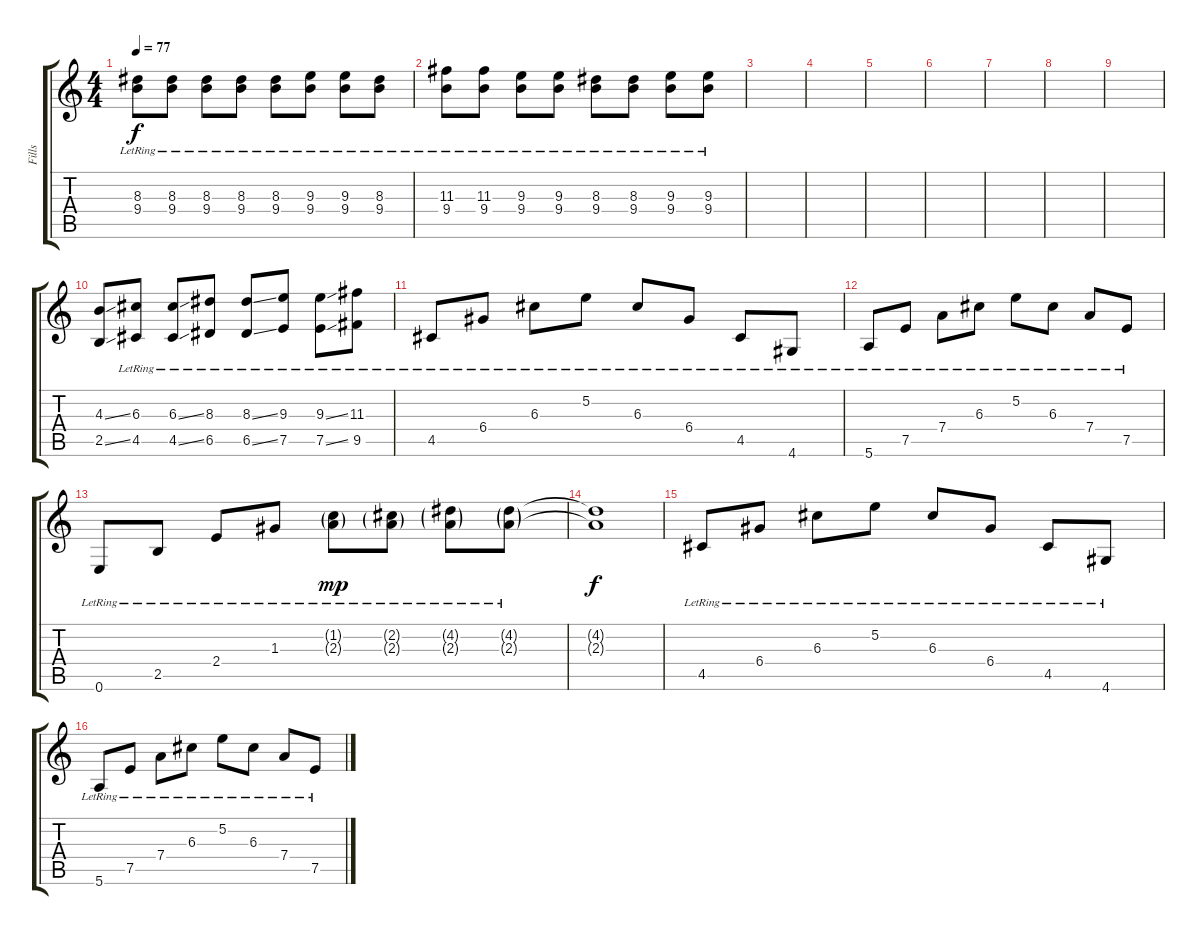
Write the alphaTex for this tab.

\track ("Fills" "Fills") {instrument acousticguitarsteel}
\staff {score tabs}
\tuning (E4 B3 G3 D3 A2 E2) {hide}
\ts (4 4)
\tempo 77
\clef g2
\ks c
(8.3{lr} 9.4{lr}).8{dy f} (8.3{lr} 9.4{lr}).8 (8.3{lr} 9.4{lr}).8 (8.3{lr} 9.4{lr}).8 (8.3{lr} 9.4{lr}).8 (9.3{lr} 9.4{lr}).8 (9.3{lr} 9.4{lr}).8 (8.3{lr} 9.4{lr}).8 |
(11.3{lr} 9.4{lr}).8 (11.3{lr} 9.4{lr}).8 (9.3{lr} 9.4{lr}).8 (9.3{lr} 9.4{lr}).8 (8.3{lr} 9.4{lr}).8 (8.3{lr} 9.4{lr}).8 (9.3{lr} 9.4{lr}).8 (9.3{lr} 9.4{lr}).8 |
|
|
|
|
|
|
|
(4.3{ss} 2.5{ss}).8 (6.3{lr} 4.5{lr}).8 (6.3{ss lr} 4.5{ss lr}).8 (8.3{lr} 6.5{lr}).8 (8.3{ss lr} 6.5{ss lr}).8 (9.3{lr} 7.5{lr}).8 (9.3{ss lr} 7.5{ss lr}).8 (11.3{lr} 9.5{lr}).8 |
4.5{lr}.8 6.4{lr}.8 6.3{lr}.8 5.2{lr}.8 6.3{lr}.8 6.4{lr}.8 4.5{lr}.8 4.6{lr}.8 |
5.6{lr}.8 7.5{lr}.8 7.4{lr}.8 6.3{lr}.8 5.2{lr}.8 6.3{lr}.8 7.4{lr}.8 7.5{lr}.8 |
0.6{lr}.8 2.5{lr}.8 2.4{lr}.8 1.3{lr}.8 (1.2{g lr} 2.3{g lr}).8{dy mp} (2.2{g lr} 2.3{g lr}).8 (4.2{g lr} 2.3{g lr}).8 (4.2{g lr} 2.3{g lr}).8 |
(4.2{t} 2.3{t}).1{dy f} |
4.5{lr}.8 6.4{lr}.8 6.3{lr}.8 5.2{lr}.8 6.3{lr}.8 6.4{lr}.8 4.5{lr}.8 4.6{lr}.8 |
5.6{lr}.8 7.5{lr}.8 7.4{lr}.8 6.3{lr}.8 5.2{lr}.8 6.3{lr}.8 7.4{lr}.8 7.5{lr}.8
